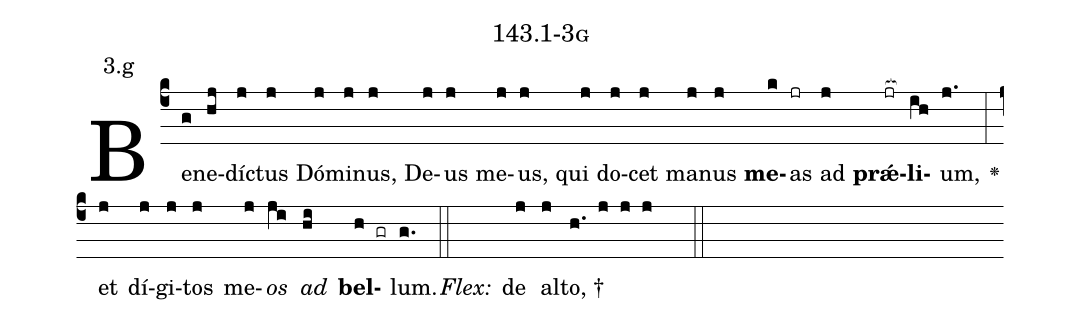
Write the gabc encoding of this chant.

name: 143.1-3g;
annotation: 3.g;
%%
(c4)Be(g)ne(hj)díc(j)tus(j) Dó(j)mi(j)nus,(j) De(j)us(j) me(j)us,(j) qui(j) do(j)cet(j) ma(j)nus(j) <b>me</b>(k)as(jr) ad(j) <b>prǽ</b>(jr[ocb:1{])<b>li</b>(ih[ocb:0}])um,(j.) <v>\greheightstar</v>(:) et(j) dí(j)gi(j)tos(j) me(j)<i>os</i>(ji) <i>ad</i>(hi) <b>bel</b>(h gr)lum.(g.) (::)
<i>Flex:</i>()  de(j) al(j)to, †(h. j j j  ::)

%E(j) u(j) o(ji) u(hi) a(h) e.(g.) (::)
